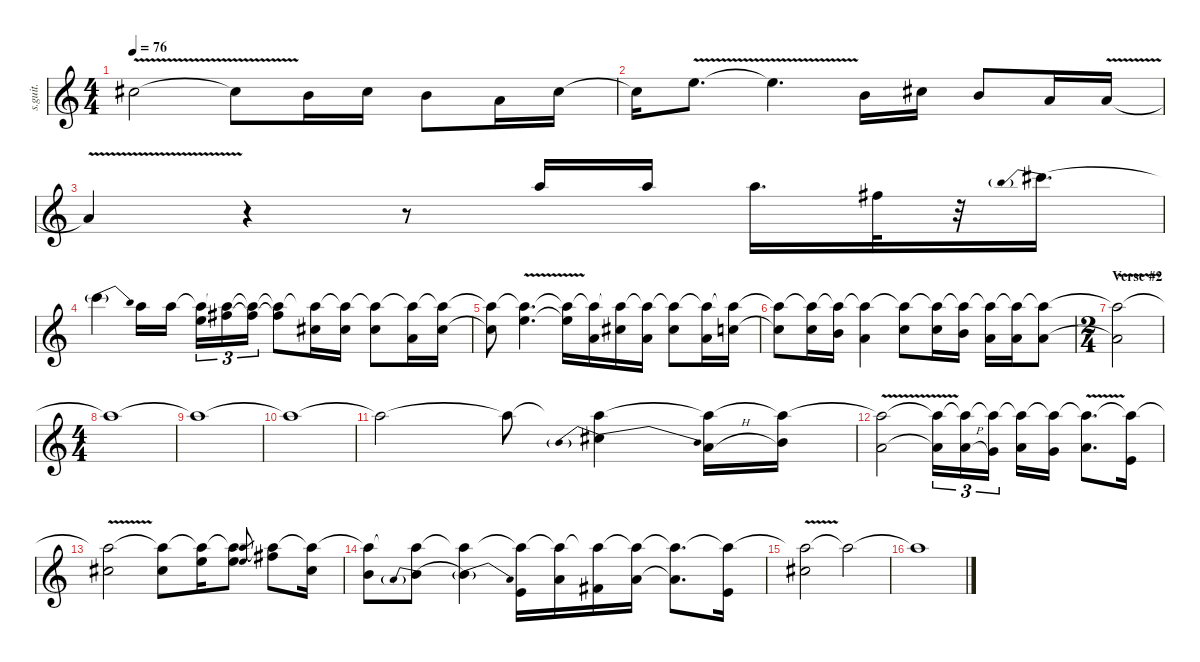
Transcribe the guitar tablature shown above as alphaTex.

\defaultSystemsLayout 4
\hideDynamics
\bracketExtendMode nobrackets
\otherSystemsTrackNameOrientation horizontal
\track ("Voice" "s.guit.") {mute instrument acousticguitarsteel}
\staff {score}
\tuning (E4 B3 G3 D3 A2 E2)
\ts (4 4)
\tempo 76
\clef g2
\ks c
2.2{v acc #}.2{dy ff beam Down} 2.2{v t acc #}.8{beam Down} 4.3.16{beam Down} 2.2{acc #}.16{beam Down} 4.3.8{beam Down} 2.3.16{beam Down} 2.2{acc #}.16{beam Down} |
2.2{t acc #}.16{beam Down} 5.2{v}.8{d beam Down} 5.2{v t}.4{d beam Down} 4.3.16{beam Down} 2.2{acc #}.16{beam Down} 4.3.8{beam Up} 2.3.16{beam Up} 2.3{v}.16{beam Up} |
2.3{v t}.4{beam Up} r.4{beam Up} r.8{beam Up} 5.1.16{beam Down} 5.1.16{beam Down} 5.1.16{d beam Down} 7.2{acc #}.32{beam Down} r.32{beam Down} 7.1{be (prebend 0 4 60 4)}.16{d beam Down} |
7.1{be (release 0 4 60 0) t}.4{beam Down} 5.1.16{beam Down} 5.1.16{beam Down} (5.2 5.1{t}).16{tu (3 2) beam Down} (7.2{acc #} 5.1{t}).16{tu (3 2) beam Down} (7.2{t acc #} 5.1{t}).16{tu (3 2) beam Down} (7.2{t acc #} 5.1{t}).8{beam Down} (2.2{acc #} 5.1{t}).16{beam Down} (2.2{acc #} 5.1{t}).16{beam Down} (2.2{acc #} 5.1{t}).8{beam Down} (2.3 5.1{t}).16{beam Down} (2.2{acc #} 5.1{t}).16{beam Down} |
(2.2{t acc #} 5.1{t}).8{beam Down} (5.2{v} 5.1{t}).4{d beam Down} (5.2{v t} 5.1{t}).16{beam Down} (2.3 5.1{t}).16{beam Down} (2.2{acc #} 5.1{t}).16{beam Down} (2.3 5.1{t}).16{beam Down} (2.2{acc #} 5.1{t}).8{beam Down} (2.3 5.1{t}).16{beam Down} (1.2 5.1{t}).16{beam Down} |
(1.2{t} 5.1{t}).8{beam Down} (1.2 5.1{t}).16{beam Down} (0.2 5.1{t}).16{beam Down} (2.3 5.1{t}).4{beam Down} (1.2 5.1{t}).8{beam Down} (1.2 5.1{t}).16{beam Down} (0.2 5.1{t}).16{beam Down} (2.3 5.1{t}).16{beam Down} (2.3 5.1{t}).16{beam Down} (2.3 5.1{t}).8{beam Down} |
\ts (2 4)
\section ("" "Verse #2")
(2.3{v t} 5.1{t}).2{beam Down} |
\ts (4 4)
5.1{t}.1{dy mf beam Down} |
5.1{t}.1{beam Down} |
5.1{t}.1{beam Down} |
5.1{t}.2{beam Down} 5.1{t}.8{beam Down} (4.3{be (prebendrelease 0 4 19.999999199999998 0)} 5.1{t}).4{dy ff beam Down} (2.3{h} 5.1{t}).16{beam Down} (4.3 5.1{t}).16{beam Down} |
(2.3{v} 5.1{t}).2{beam Down} (2.3{v t} 5.1{t}).16{tu (3 2) beam Down} (2.3{h} 5.1{t}).16{tu (3 2) beam Down} (0.3 5.1{t}).16{tu (3 2) beam Down} (2.3 5.1{t}).16{beam Down} (0.3 5.1{t}).16{beam Down} (2.3{v} 5.1{t}).8{d beam Down} (2.4 5.1{t}).16{beam Down} |
(2.2{v acc #} 5.1{t}).2{beam Down} (6.3{acc #} 5.1{t}).8{beam Down} (9.3 5.1{t}).16{beam Down} (9.3 5.1{t}).8{beam Down} (9.3 5.1{t}).8{gr dy mf beam Up} (11.3{acc #} 5.1{t}).8{dy ff beam Down} (11.4{acc #} 5.1{t}).16{beam Down} |
(9.4 5.1{t}).8{beam Down} (7.4{be (prebend 0 4 60 4)} 5.1{t}).8{beam Down} (7.4{be (release 0 4 60 0) t} 5.1{t}).4{beam Down} (7.5 5.1{t}).16{beam Down} (7.4 5.1{t}).16{beam Down} (9.5{acc #} 5.1{t}).16{beam Down} (7.4 5.1{t}).16{beam Down} (7.4{t} 5.1{t}).8{d beam Down} (7.5 5.1{t}).16{beam Down} |
(6.3{v acc #} 5.1{t}).2{beam Down} 5.1{t}.2{dy mf beam Down} |
5.1{t}.1{beam Down}
